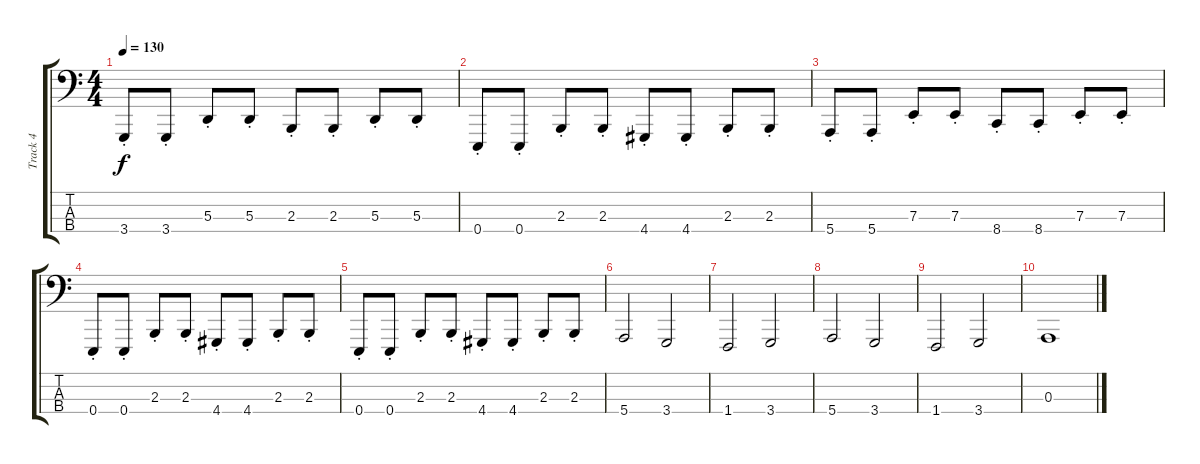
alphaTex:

\track ("Track 4" "Track 4") {instrument lead8bassandlead}
\staff {score tabs}
\tuning (G2 D2 A1 E1) {hide}
\ts (4 4)
\tempo 130
\clef f4
\ks c
3.4{st}.8{dy f} 3.4{st}.8 5.3{st}.8 5.3{st}.8 2.3{st}.8 2.3{st}.8 5.3{st}.8 5.3{st}.8 |
0.4{st}.8 0.4{st}.8 2.3{st}.8 2.3{st}.8 4.4{st}.8 4.4{st}.8 2.3{st}.8 2.3{st}.8 |
5.4{st}.8 5.4{st}.8 7.3{st}.8 7.3{st}.8 8.4{st}.8 8.4{st}.8 7.3{st}.8 7.3{st}.8 |
0.4{st}.8 0.4{st}.8 2.3{st}.8 2.3{st}.8 4.4{st}.8 4.4{st}.8 2.3{st}.8 2.3{st}.8 |
0.4{st}.8 0.4{st}.8 2.3{st}.8 2.3{st}.8 4.4{st}.8 4.4{st}.8 2.3{st}.8 2.3{st}.8 |
5.4.2 3.4.2 |
1.4.2 3.4.2 |
5.4.2 3.4.2 |
1.4.2 3.4.2 |
0.3.1
